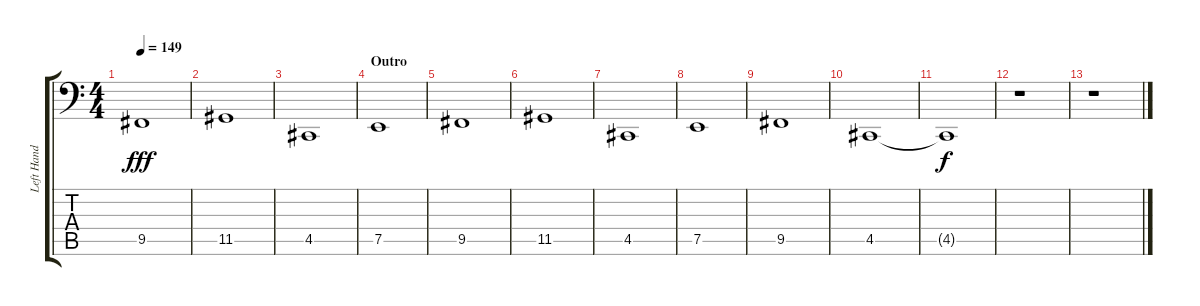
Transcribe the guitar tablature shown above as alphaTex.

\track ("Left Hand" "Left Hand") {instrument pad3polysynth}
\staff {score tabs}
\tuning (E3 B2 G2 D2 A1 E1) {hide}
\ts (4 4)
\tempo 149
\clef f4
\ks c
9.5.1{dy fff} |
11.5.1 |
4.5.1 |
\section ("" "Outro")
7.5.1 |
9.5.1 |
11.5.1 |
4.5.1 |
7.5.1 |
9.5.1 |
4.5.1 |
4.5{t}.1{dy f} |
r.1 |
r.1
